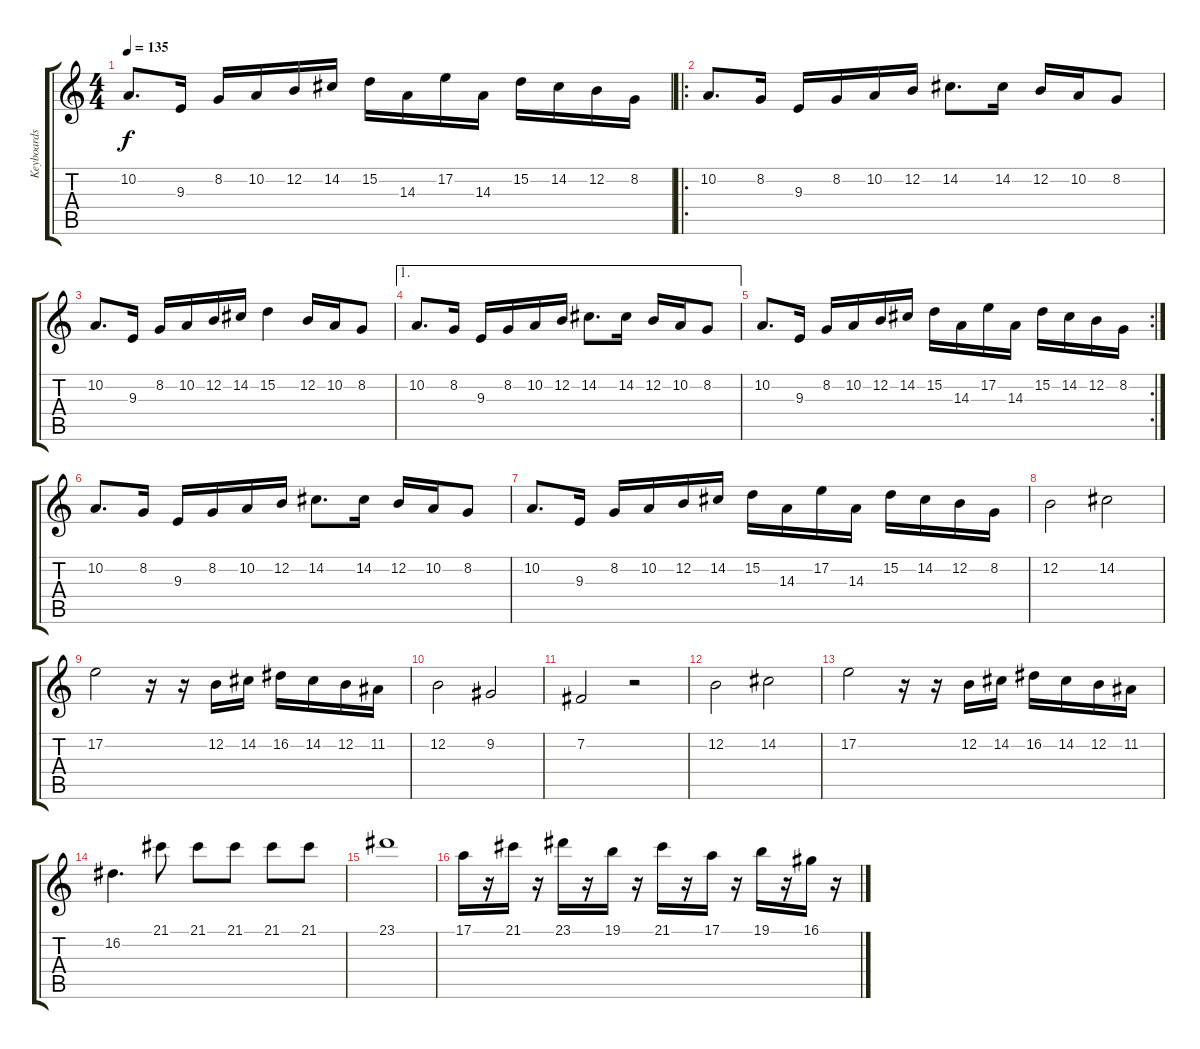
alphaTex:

\track ("Keyboards" "Keyboards") {instrument violin}
\staff {score tabs}
\tuning (E4 B3 G3 D3 A2 E2) {hide}
\ts (4 4)
\tempo 135
\clef g2
\ks c
10.2.8{d dy f} 9.3.16 8.2.16 10.2.16 12.2.16 14.2.16 15.2.16 14.3.16 17.2.16 14.3.16 15.2.16 14.2.16 12.2.16 8.2.16 |
\ro
10.2.8{d} 8.2.16 9.3.16 8.2.16 10.2.16 12.2.16 14.2.8{d} 14.2.16 12.2.16 10.2.16 8.2.8 |
10.2.8{d} 9.3.16 8.2.16 10.2.16 12.2.16 14.2.16 15.2.4 12.2.16 10.2.16 8.2.8 |
\ae 1
10.2.8{d} 8.2.16 9.3.16 8.2.16 10.2.16 12.2.16 14.2.8{d} 14.2.16 12.2.16 10.2.16 8.2.8 |
\rc 2
10.2.8{d} 9.3.16 8.2.16 10.2.16 12.2.16 14.2.16 15.2.16 14.3.16 17.2.16 14.3.16 15.2.16 14.2.16 12.2.16 8.2.16 |
10.2.8{d} 8.2.16 9.3.16 8.2.16 10.2.16 12.2.16 14.2.8{d} 14.2.16 12.2.16 10.2.16 8.2.8 |
10.2.8{d} 9.3.16 8.2.16 10.2.16 12.2.16 14.2.16 15.2.16 14.3.16 17.2.16 14.3.16 15.2.16 14.2.16 12.2.16 8.2.16 |
12.2.2 14.2.2 |
17.2.2 r.16 r.16 12.2.16 14.2.16 16.2.16 14.2.16 12.2.16 11.2.16 |
12.2.2 9.2.2 |
7.2.2 r.2 |
12.2.2 14.2.2 |
17.2.2 r.16 r.16 12.2.16 14.2.16 16.2.16 14.2.16 12.2.16 11.2.16 |
16.2.4{d} 21.1.8 21.1.8 21.1.8 21.1.8 21.1.8 |
23.1.1 |
17.1.16 r.16 21.1.16 r.16 23.1.16 r.16 19.1.16 r.16 21.1.16 r.16 17.1.16 r.16 19.1.16 r.16 16.1.16 r.16
